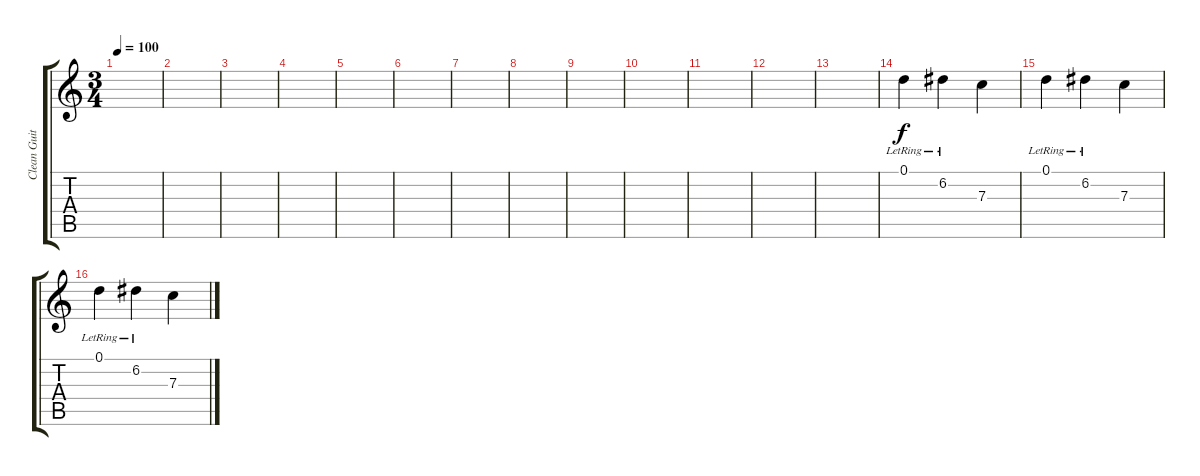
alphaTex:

\track ("Clean Guitar + Fills" "Clean Guit") {instrument acousticguitarsteel}
\staff {score tabs}
\tuning (D4 A3 F3 C3 G2 D2) {hide}
\ts (3 4)
\tempo 100
\clef g2
\ks c
|
|
|
|
|
|
|
|
|
|
|
|
|
0.1{lr}.4{instrument acousticguitarsteel} 6.2{lr}.4 7.3.4 |
0.1{lr}.4 6.2{lr}.4 7.3.4 |
0.1{lr}.4 6.2{lr}.4 7.3.4
